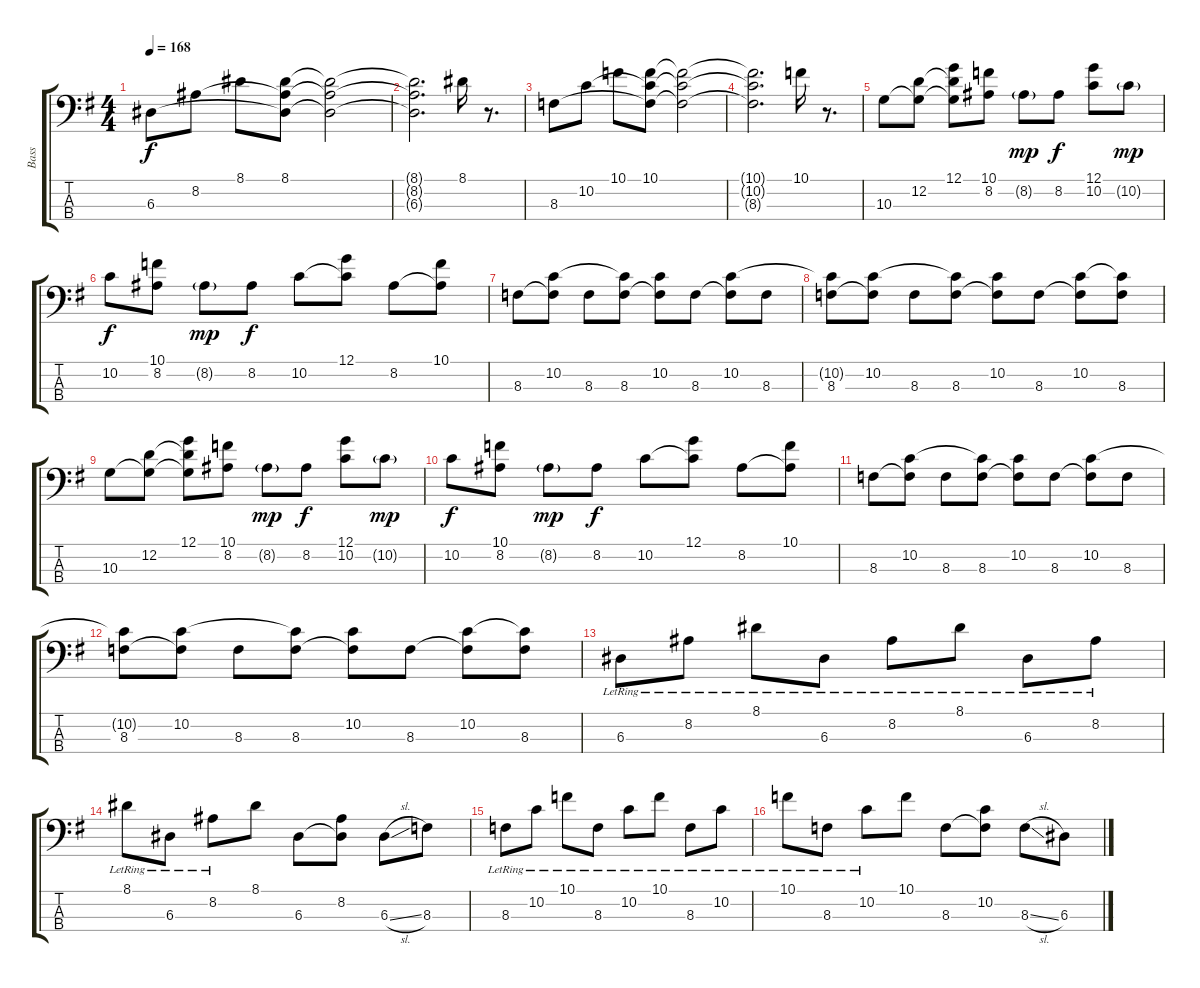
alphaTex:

\track ("Bass" "Bass") {instrument electricbassfinger}
\staff {score tabs}
\tuning (G2 D2 A1 E1) {hide}
\ts (4 4)
\tempo 168
\clef f4
\ks g
6.3.8{dy f} 8.2.8 8.1.8 (8.1 8.2{t} 6.3{t}).8 (8.1{t} 8.2{t} 6.3{t}).2 |
(8.1{t} 8.2{t} 6.3{t}).2{d} 8.1.16 r.8{d} |
8.3.8 10.2.8 10.1.8 (10.1 10.2{t} 8.3{t}).8 (10.1{t} 10.2{t} 8.3{t}).2 |
(10.1{t} 10.2{t} 8.3{t}).2{d} 10.1.16 r.8{d} |
10.3.8 (12.2 10.3{t}).8 (12.1 12.2{t} 10.3{t}).8 (10.1 8.2).8 8.2{g}.8{dy mp} 8.2.8{dy f} (12.1 10.2).8 10.2{g}.8{dy mp} |
10.2.8{dy f} (10.1 8.2).8 8.2{g}.8{dy mp} 8.2.8{dy f} 10.2.8 (12.1 10.2{t}).8 8.2.8 (10.1 8.2{t}).8 |
8.3.8 (10.2 8.3{t}).8 8.3.8 (10.2{t} 8.3).8 (10.2 8.3{t}).8 8.3.8 (10.2 8.3{t}).8 8.3.8 |
(10.2{t} 8.3).8 (10.2 8.3{t}).8 8.3.8 (10.2{t} 8.3).8 (10.2 8.3{t}).8 8.3.8 (10.2 8.3{t}).8 (10.2{t} 8.3).8 |
10.3.8 (12.2 10.3{t}).8 (12.1 12.2{t} 10.3{t}).8 (10.1 8.2).8 8.2{g}.8{dy mp} 8.2.8{dy f} (12.1 10.2).8 10.2{g}.8{dy mp} |
10.2.8{dy f} (10.1 8.2).8 8.2{g}.8{dy mp} 8.2.8{dy f} 10.2.8 (12.1 10.2{t}).8 8.2.8 (10.1 8.2{t}).8 |
8.3.8 (10.2 8.3{t}).8 8.3.8 (10.2{t} 8.3).8 (10.2 8.3{t}).8 8.3.8 (10.2 8.3{t}).8 8.3.8 |
(10.2{t} 8.3).8 (10.2 8.3{t}).8 8.3.8 (10.2{t} 8.3).8 (10.2 8.3{t}).8 8.3.8 (10.2 8.3{t}).8 (10.2{t} 8.3).8 |
6.3{lr}.8 8.2{lr}.8 8.1{lr}.8 6.3{lr}.8 8.2{lr}.8 8.1{lr}.8 6.3{lr}.8 8.2{lr}.8 |
8.1{lr}.8 6.3{lr}.8 8.2{lr}.8 8.1.8 6.3.8 (8.2 6.3{t}).8 6.3{sl}.8 8.3.8 |
8.3{lr}.8 10.2{lr}.8 10.1{lr}.8 8.3{lr}.8 10.2{lr}.8 10.1{lr}.8 8.3{lr}.8 10.2{lr}.8 |
10.1{lr}.8 8.3{lr}.8 10.2{lr}.8 10.1.8 8.3.8 (10.2 8.3{t}).8 8.3{sl}.8 6.3.8
